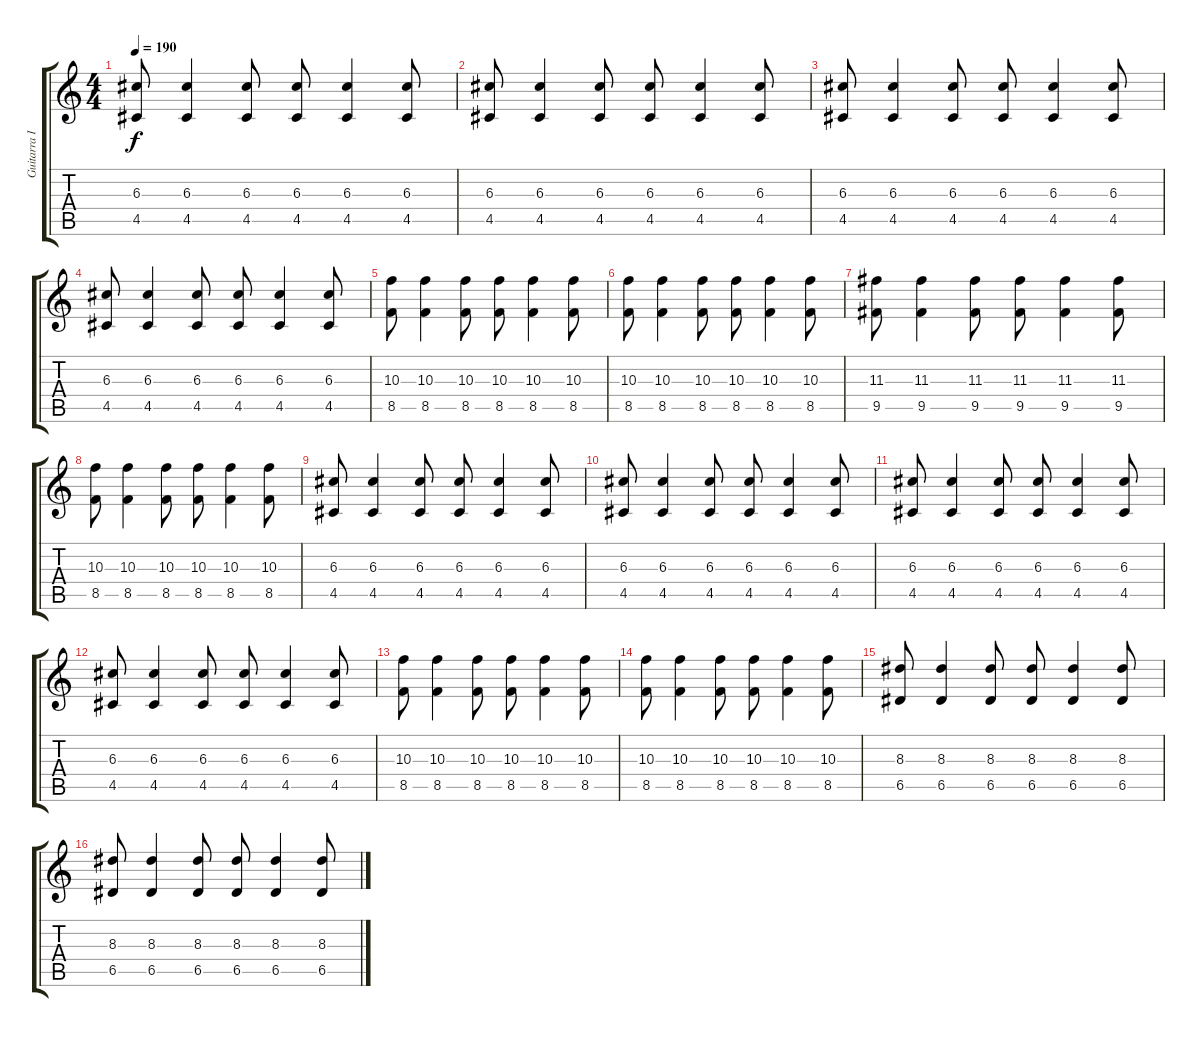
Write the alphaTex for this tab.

\track ("Guitarra I" "Guitarra I") {instrument overdrivenguitar}
\staff {score tabs}
\tuning (E4 B3 G3 D3 A2 E2) {hide}
\ts (4 4)
\tempo 190
\clef g2
\ks c
(6.3 4.5).8{dy f balance 12} (6.3 4.5).4 (6.3 4.5).8 (6.3 4.5).8 (6.3 4.5).4 (6.3 4.5).8 |
(6.3 4.5).8 (6.3 4.5).4 (6.3 4.5).8 (6.3 4.5).8 (6.3 4.5).4 (6.3 4.5).8 |
(6.3 4.5).8 (6.3 4.5).4 (6.3 4.5).8 (6.3 4.5).8 (6.3 4.5).4 (6.3 4.5).8 |
(6.3 4.5).8 (6.3 4.5).4 (6.3 4.5).8 (6.3 4.5).8 (6.3 4.5).4 (6.3 4.5).8 |
(10.3 8.5).8 (10.3 8.5).4 (10.3 8.5).8 (10.3 8.5).8 (10.3 8.5).4 (10.3 8.5).8 |
(10.3 8.5).8 (10.3 8.5).4 (10.3 8.5).8 (10.3 8.5).8 (10.3 8.5).4 (10.3 8.5).8 |
(11.3 9.5).8 (11.3 9.5).4 (11.3 9.5).8 (11.3 9.5).8 (11.3 9.5).4 (11.3 9.5).8 |
(10.3 8.5).8 (10.3 8.5).4 (10.3 8.5).8 (10.3 8.5).8 (10.3 8.5).4 (10.3 8.5).8 |
(6.3 4.5).8 (6.3 4.5).4 (6.3 4.5).8 (6.3 4.5).8 (6.3 4.5).4 (6.3 4.5).8 |
(6.3 4.5).8 (6.3 4.5).4 (6.3 4.5).8 (6.3 4.5).8 (6.3 4.5).4 (6.3 4.5).8 |
(6.3 4.5).8 (6.3 4.5).4 (6.3 4.5).8 (6.3 4.5).8 (6.3 4.5).4 (6.3 4.5).8 |
(6.3 4.5).8 (6.3 4.5).4 (6.3 4.5).8 (6.3 4.5).8 (6.3 4.5).4 (6.3 4.5).8 |
(10.3 8.5).8 (10.3 8.5).4 (10.3 8.5).8 (10.3 8.5).8 (10.3 8.5).4 (10.3 8.5).8 |
(10.3 8.5).8 (10.3 8.5).4 (10.3 8.5).8 (10.3 8.5).8 (10.3 8.5).4 (10.3 8.5).8 |
(8.3 6.5).8 (8.3 6.5).4 (8.3 6.5).8 (8.3 6.5).8 (8.3 6.5).4 (8.3 6.5).8 |
(8.3 6.5).8 (8.3 6.5).4 (8.3 6.5).8 (8.3 6.5).8 (8.3 6.5).4 (8.3 6.5).8
